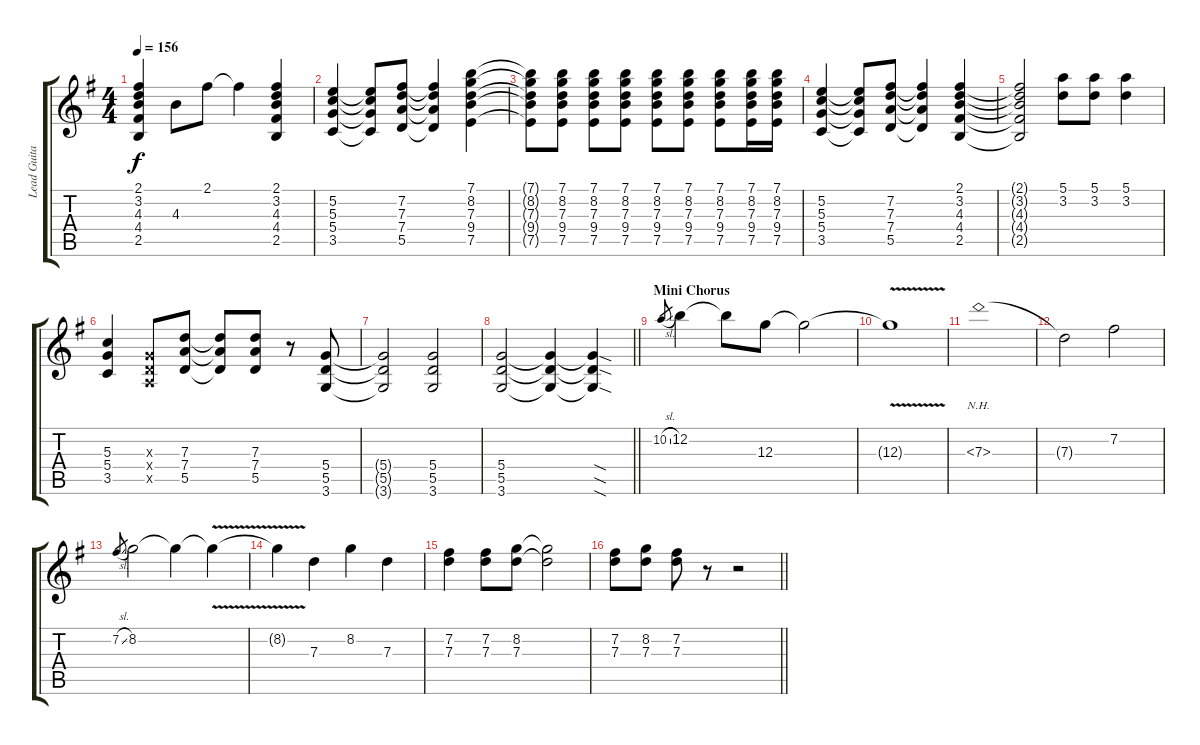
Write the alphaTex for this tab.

\track ("Lead Guitar" "Lead Guita") {instrument overdrivenguitar}
\staff {score tabs}
\tuning (E4 B3 G3 D3 A2 E2) {hide}
\ts (4 4)
\tempo 156
\clef g2
\ks g
(2.1{t} 3.2{t} 4.3{t} 4.4{t} 2.5{t}).4{dy f} 4.3.8 2.1.8 2.1{t}.4 (2.1 3.2 4.3 4.4 2.5).4 |
(5.2 5.3 5.4 3.5).4 (5.2{t} 5.3{t} 5.4{t} 3.5{t}).8 (7.2 7.3 7.4 5.5).8 (7.2{t} 7.3{t} 7.4{t} 5.5{t}).4 (7.1 8.2 7.3 9.4 7.5).4 |
(7.1{t} 8.2{t} 7.3{t} 9.4{t} 7.5{t}).8 (7.1 8.2 7.3 9.4 7.5).8 (7.1 8.2 7.3 9.4 7.5).8 (7.1 8.2 7.3 9.4 7.5).8 (7.1 8.2 7.3 9.4 7.5).8 (7.1 8.2 7.3 9.4 7.5).8 (7.1 8.2 7.3 9.4 7.5).8 (7.1 8.2 7.3 9.4 7.5).16 (7.1 8.2 7.3 9.4 7.5).16 |
(5.2 5.3 5.4 3.5).4 (5.2{t} 5.3{t} 5.4{t} 3.5{t}).8 (7.2 7.3 7.4 5.5).8 (7.2{t} 7.3{t} 7.4{t} 5.5{t}).4 (2.1 3.2 4.3 4.4 2.5).4 |
(2.1{t} 3.2{t} 4.3{t} 4.4{t} 2.5{t}).2 (5.1 3.2).8 (5.1 3.2).8 (5.1 3.2).4 |
(5.3 5.4 3.5).4 (0.3{x} 0.4{x} 0.5{x}).8 (7.3 7.4 5.5).8 (7.3{t} 7.4{t} 5.5{t}).8 (7.3 7.4 5.5).8 r.8 (5.4 5.5 3.6).8 |
(5.4{t} 5.5{t} 3.6{t}).2 (5.4 5.5 3.6).2 |
\barLineRight lightlight
(5.4 5.5 3.6).2 (5.4{t} 5.5{t} 3.6{t}).4 (5.4{sod t} 5.5{sod t} 3.6{sod t}).4 |
\section ("" "Mini Chorus")
10.2{sl}.8{gr} 12.2.4 12.2{t}.8 12.3.8 12.3{t}.2 |
12.3{v t}.1 |
7.3{nh}.1 |
7.3{t}.2 7.2.2 |
7.2{sl}.8{gr} 8.2.2 8.2{t}.4 8.2{v t}.4 |
8.2{t}.4 7.3.4 8.2.4 7.3.4 |
(7.2 7.3).4 (7.2 7.3).8 (8.2 7.3).8 (8.2{t} 7.3{t}).2 |
\barLineRight lightlight
(7.2 7.3).8 (8.2 7.3).8 (7.2 7.3).8 r.8 r.2
